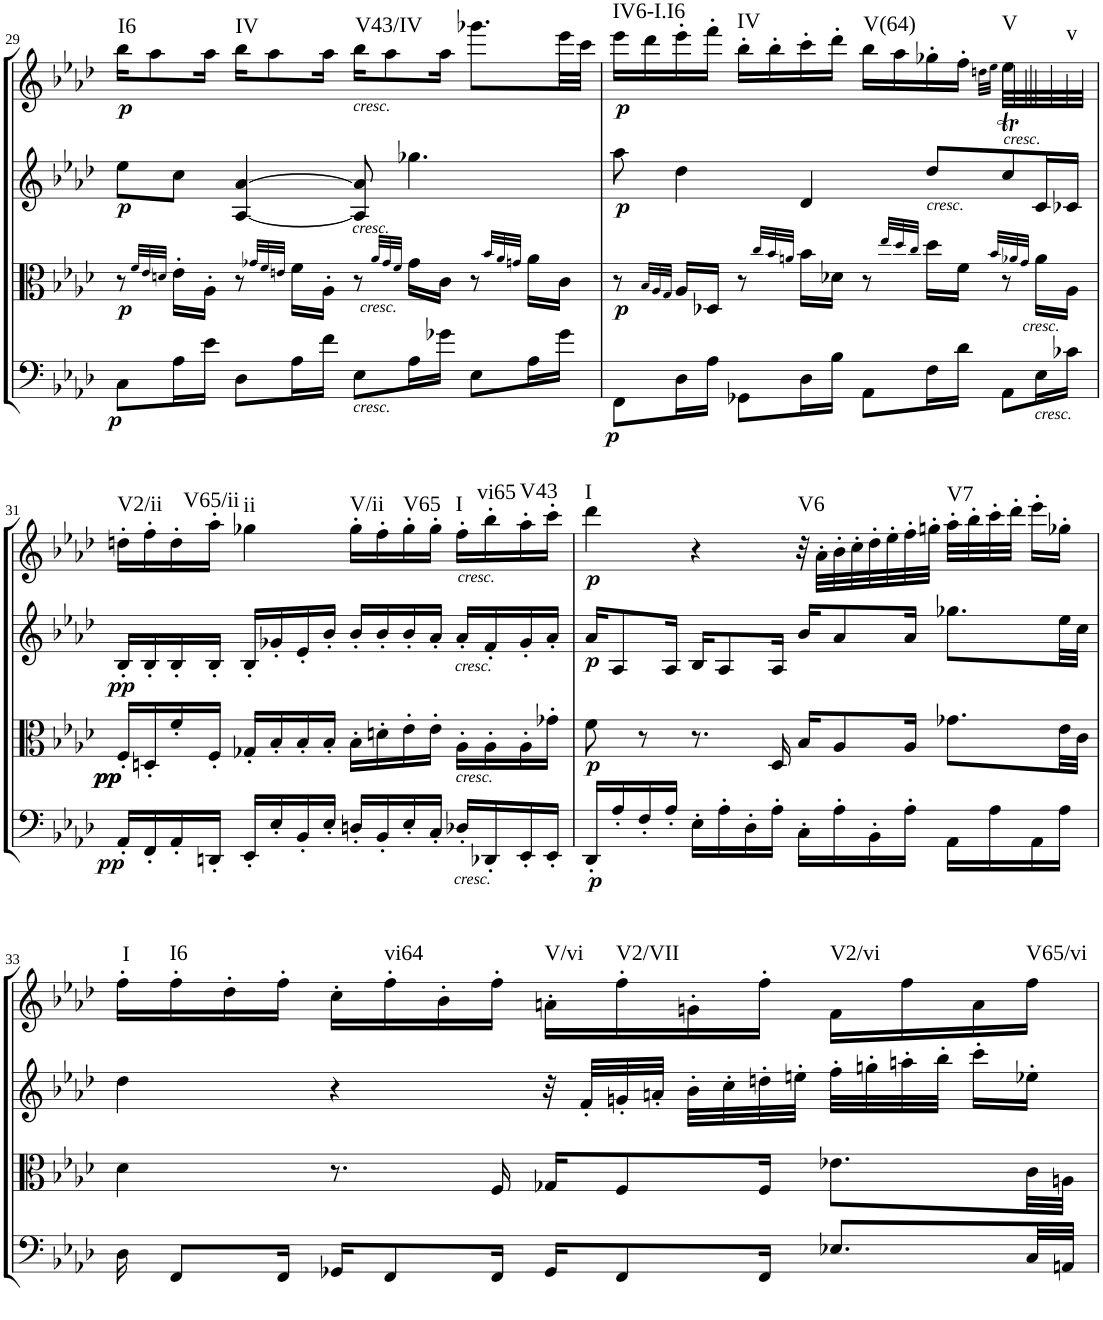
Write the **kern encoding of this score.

**kern	**dynam	**kern	**dynam	**kern	**dynam	**kern	**dynam	**harte
*part4	*part4	*part3	*part3	*part2	*part2	*part1	*part1	*part1
*staff4	*staff4	*staff3	*staff3	*staff2	*staff2	*staff1	*staff1	*
*I"Cello	*	*I"Viola	*	*I"2nd Violin	*	*I"1st Violin	*	*
*	*	*I'Vla	*	*I'Vln	*	*I'Vln	*	*
!!LO:PB:g=z
*clefF4	*	*clefC3	*	*clefG2	*	*clefG2	*	*
*k[b-e-a-d-]	*	*k[b-e-a-d-]	*	*k[b-e-a-d-]	*	*k[b-e-a-d-]	*	*
*A-:	*	*A-:	*	*A-:	*	*A-:	*	*
*M4/4	*	*M4/4	*	*M4/4	*	*M4/4	*	*
*met(c)	*	*met(c)	*	*met(c)	*	*met(c)	*	*
=29	=29	=29	=29	=29	=29	=29	=29	=29
!	!LO:DY:b	!	!LO:DY:b	!	!LO:DY:b	!	!LO:DY:b	!LO:H:kt=I6
8C\L	p	8r	p	8ee-\L	p	16bb-\KL	p	N
.	.	.	.	.	.	8aa-\	.	.
.	.	32qf/LLL	.	.	.	.	.	.
.	.	32qe-/	.	.	.	.	.	.
.	.	32qdn/JJJ	.	.	.	.	.	.
16A-\L	.	16e-'\LL	.	8cc\J	.	.	.	.
16e-\JJ	.	16A-'\JJ	.	.	.	16aa-\Jk	.	.
!	!	!	!	!	!	!	!	!LO:H:kt=IV
8D-\L	.	8r	.	[4A-/ [4a-/	.	16bb-\KL	.	N
.	.	.	.	.	.	8aa-\	.	.
.	.	32qg-X/LLL	.	.	.	.	.	.
.	.	32qf/	.	.	.	.	.	.
.	.	32qen/JJJ	.	.	.	.	.	.
16A-\L	.	16f\LL	.	.	.	.	.	.
16f\JJ	.	16A-'\JJ	.	.	.	16aa-\Jk	.	.
!	!	!	!	!	!	!LO:TX:b:i:t=cresc.	!	!
!	!	!	!	!LO:TX:b:i:t=cresc.	!	!	!	!
!	!	!LO:TX:b:i:t=cresc.	!	!	!	!	!	!
!LO:TX:b:i:t=cresc.	!	!	!	!	!	!	!	!LO:H:kt=V43/IV
8E-\L	.	8r	.	8A-/] 8a-/]	.	16bb-\KL	.	N
.	.	.	.	.	.	8aa-\	.	.
.	.	32qa-/LLL	.	.	.	.	.	.
.	.	32qg-/	.	.	.	.	.	.
.	.	32qf/JJJ	.	.	.	.	.	.
16A-\L	.	16g-\LL	.	4.gg-X\	.	.	.	.
16g-X\JJ	.	16c\JJ	.	.	.	16aa-\Jk	.	.
8E-\L	.	8r	.	.	.	8.ggg-X\L	.	.
.	.	32qb-/LLL	.	.	.	.	.	.
.	.	32qa-/	.	.	.	.	.	.
.	.	32qgn/JJJ	.	.	.	.	.	.
16A-\L	.	16a-\LL	.	.	.	.	.	.
16g-\JJ	.	16c\JJ	.	.	.	32eee-\LL	.	.
.	.	.	.	.	.	32ccc\JJJ	.	.
=30	=30	=30	=30	=30	=30	=30	=30	=30
*	*	*	*	*	*	*^	*	*
!	!LO:DY:b	!	!LO:DY:b	!	!LO:DY:b	!	!	!LO:DY:b	!LO:H:kt=IV6-I.I6
8FF\L	p	8r	p	8aa-\	p	16eee-\LL	2.ryy	p	N
.	.	.	.	.	.	16ddd-\	.	.	.
.	.	32qB-/LLL	.	.	.	.	.	.	.
.	.	32qA-/	.	.	.	.	.	.	.
.	.	32qG/JJJ	.	.	.	.	.	.	.
16D-\L	.	16A-/LL	.	4dd-\	.	16eee-'\	.	.	.
16A-\JJ	.	16D-X/JJ	.	.	.	16fff'\JJ	.	.	.
!	!	!	!	!	!	!	!	!	!LO:H:kt=IV
8GG-X\L	.	8r	.	.	.	16bb-'\LL	.	.	N
.	.	.	.	.	.	16bb-'\	.	.	.
.	.	32qcc/LLL	.	.	.	.	.	.	.
.	.	32qb-/	.	.	.	.	.	.	.
.	.	32qan/JJJ	.	.	.	.	.	.	.
16D-\L	.	16b-\LL	.	4d-/	.	16ccc'\	.	.	.
16B-\JJ	.	16d-X\JJ	.	.	.	16ddd-'\JJ	.	.	.
!	!	!	!	!	!	!	!	!	!LO:H:kt=V(64)
8AA-\L	.	8r	.	.	.	16bb-\LL	.	.	N
.	.	.	.	.	.	16aa-\	.	.	.
.	.	32qee-/LLL	.	.	.	.	.	.	.
.	.	32qdd-/	.	.	.	.	.	.	.
.	.	32qcc/JJJ	.	.	.	.	.	.	.
!	!	!	!	!LO:TX:b:i:t=cresc.	!	!	!	!	!
16F\L	.	16dd-\LL	.	8dd-/L	.	16gg-X'\	.	.	.
16d-\JJ	.	16f\JJ	.	.	.	16ff'\JJ	.	.	.
.	.	.	.	.	.	.	32qddn\LLL	.	.
.	.	.	.	.	.	.	32qee-\JJJ	.	.
!	!	!	!	!	!	!LO:TX:b:i:t=cresc.	!	!	!LO:H:n=1:kt=V
!	!	!	!	!	!	!	!	!	!LO:H:n=2:kt=v
8AA-\L	.	8r	.	8cc/	.	4ee-T\	32ee-\LLL	.	N N
.	.	.	.	.	.	.	32ff\	.	.
.	.	.	.	.	.	.	32ee-\	.	.
.	.	.	.	.	.	.	32ff\	.	.
.	.	32qb-/LLL	.	.	.	.	.	.	.
.	.	32qa-X/	.	.	.	.	.	.	.
.	.	32qg/JJJ	.	.	.	.	.	.	.
!	!	!LO:TX:b:i:t=cresc.	!	!	!	!	!	!	!
!LO:TX:b:i:t=cresc.	!	!	!	!	!	!	!	!	!
16E-\L	.	16a-\LL	.	16c/L	.	.	32ee-\	.	.
.	.	.	.	.	.	.	32ff\	.	.
16c-X\JJ	.	16A-\JJ	.	16c-X/JJ	.	.	32dd\	.	.
.	.	.	.	.	.	.	32ee-\JJJ	.	.
!!LO:LB:g=z
=31	=31	=31	=31	=31	=31	=31	=31	=31	=31
!	!LO:DY:b	!	!LO:DY:b	!	!	!	!	!	!
!	!	!	!LO:DY:n=1:b	!	!LO:DY:b	!	!	!	!LO:H:kt=V2/ii
*	*	*	*	*	*	*v	*v	*	*
16AA-'/LL	pp	16F'/LL	pp pp	16B-'/LL	pp	16ddn'\LL	.	N
16FF'/	.	16Dn'/	.	16B-'/	.	16ff'\	.	.
16AA-'/	.	16f'/	.	16B-'/	.	16dd'\	.	.
!	!	!	!	!	!	!	!	!LO:H:kt=V65/ii
16DDn'/JJ	.	16F'/JJ	.	16B-'/JJ	.	16aa-'\JJ	.	N
!	!	!	!	!	!	!	!	!LO:H:kt=ii
16EE-'/LL	.	16G-X'/LL	.	16B-'/LL	.	4gg-X\	.	N
16E-'/	.	16B-'/	.	16g-X'/	.	.	.	.
16BB-'/	.	16B-'/	.	16e-'/	.	.	.	.
16E-'/JJ	.	16B-'/JJ	.	16b-'/JJ	.	.	.	.
!	!	!	!	!	!	!	!	!LO:H:kt=V/ii
16Dn'/LL	.	16B-'\LL	.	16b-'/LL	.	16gg-'\LL	.	N
16BB-'/	.	16dn'\	.	16b-'/	.	16ff'\	.	.
!	!	!	!	!	!	!	!	!LO:H:kt=V65
16E-'/	.	16e-'\	.	16b-'/	.	16gg-'\	.	N
16C'/JJ	.	16e-'\JJ	.	16a-'/JJ	.	16gg-'\JJ	.	.
!	!	!	!	!	!	!LO:TX:b:i:t=cresc.	!	!
!	!	!	!	!LO:TX:b:i:t=cresc.	!	!	!	!
!	!	!LO:TX:b:i:t=cresc.	!	!	!	!	!	!
!LO:TX:b:i:t=cresc.	!	!	!	!	!	!	!	!LO:H:kt=I
16D-X'/LL	.	16A-'\LL	.	16a-'/LL	.	16ff'\LL	.	N
!	!	!	!	!	!	!	!	!LO:H:kt=vi65
16DD-X'/	.	16A-'\	.	16f'/	.	16bb-'\	.	N
!	!	!	!	!	!	!	!	!LO:H:kt=V43
16EE-'/	.	16A-'\	.	16g-'/	.	16aa-'\	.	N
16EE-'/JJ	.	16g-X'\JJ	.	16a-'/JJ	.	16ccc'\JJ	.	.
=32	=32	=32	=32	=32	=32	=32	=32	=32
!	!LO:DY:b	!	!LO:DY:b	!	!LO:DY:b	!	!LO:DY:b	!LO:H:kt=I
16DD-'/LL	p	8f\	p	16a-/KL	p	4ddd-\	p	N
16A-'/	.	.	.	8A-/	.	.	.	.
16F'/	.	8r	.	.	.	.	.	.
16A-'/JJ	.	.	.	16A-/Jk	.	.	.	.
16E-'\LL	.	8.r	.	16B-/KL	.	4r	.	.
16A-'\	.	.	.	8A-/	.	.	.	.
16D-'\	.	.	.	.	.	.	.	.
16A-'\JJ	.	16D-/	.	16A-/Jk	.	.	.	.
!	!	!	!	!	!	!	!	!LO:H:kt=V6
16C'\LL	.	16B-/KL	.	16b-/KL	.	32r	.	N
.	.	.	.	.	.	32a-'\LLL	.	.
16A-'\	.	8A-/	.	8a-/	.	32b-'\	.	.
.	.	.	.	.	.	32cc'\	.	.
16BB-'\	.	.	.	.	.	32dd-'\	.	.
.	.	.	.	.	.	32ee-'\	.	.
16A-'\JJ	.	16A-/Jk	.	16a-/Jk	.	32ff'\	.	.
.	.	.	.	.	.	32ggn'\JJJ	.	.
!	!	!	!	!	!	!	!	!LO:H:kt=V7
16AA-\LL	.	8.g-X\L	.	8.gg-X\L	.	32aa-'\LLL	.	N
.	.	.	.	.	.	32bb-'\	.	.
16A-\	.	.	.	.	.	32ccc'\	.	.
.	.	.	.	.	.	32ddd-'\JJJ	.	.
16AA-\	.	.	.	.	.	16eee-'\LL	.	.
16A-\JJ	.	32e-\LL	.	32ee-\LL	.	16gg-X'\JJ	.	.
.	.	32c\JJJ	.	32cc\JJJ	.	.	.	.
!!LO:LB:g=z
=33	=33	=33	=33	=33	=33	=33	=33	=33
!	!	!	!	!	!	!	!	!LO:H:kt=I
16D-\	.	4d-\	.	4dd-\	.	16ff'\LL	.	N
!	!	!	!	!	!	!	!	!LO:H:kt=I6
8FF/L	.	.	.	.	.	16ff'\	.	N
.	.	.	.	.	.	16dd-'\	.	.
16FF/Jk	.	.	.	.	.	16ff'\JJ	.	.
16GG-X/KL	.	8.r	.	4r	.	16cc'\LL	.	.
!	!	!	!	!	!	!	!	!LO:H:kt=vi64
8FF/	.	.	.	.	.	16ff'\	.	N
.	.	.	.	.	.	16b-'\	.	.
16FF/Jk	.	16F/	.	.	.	16ff'\JJ	.	.
!	!	!	!	!	!	!	!	!LO:H:kt=V/vi
16GG-/KL	.	16G-X/KL	.	32r	.	16an'\LL	.	N
.	.	.	.	32f'/LLL	.	.	.	.
!	!	!	!	!	!	!	!	!LO:H:kt=V2/VII
8FF/	.	8F/	.	32gn'/	.	16ff'\	.	N
.	.	.	.	32an'/JJJ	.	.	.	.
.	.	.	.	32b-'\LLL	.	16gn'\	.	.
.	.	.	.	32cc'\	.	.	.	.
16FF/Jk	.	16F/Jk	.	32ddn'\	.	16ff'\JJ	.	.
.	.	.	.	32een'\JJJ	.	.	.	.
!	!	!	!	!	!	!	!	!LO:H:kt=V2/vi
8.E-X/L	.	8.e-X\L	.	32ff'\LLL	.	16f\LL	.	N
.	.	.	.	32ggn'\	.	.	.	.
.	.	.	.	32aan'\	.	16ff\	.	.
.	.	.	.	32bb-'\JJJ	.	.	.	.
.	.	.	.	16ccc'\LL	.	16a\	.	.
!	!	!	!	!	!	!	!	!LO:H:kt=V65/vi
32C/LL	.	32c\LL	.	16ee-X'\JJ	.	16ff\JJ	.	N
32AAn/JJJ	.	32An\JJJ	.	.	.	.	.	.
=	=	=	=	=	=	=	=	=
*-	*-	*-	*-	*-	*-	*-	*-	*-
